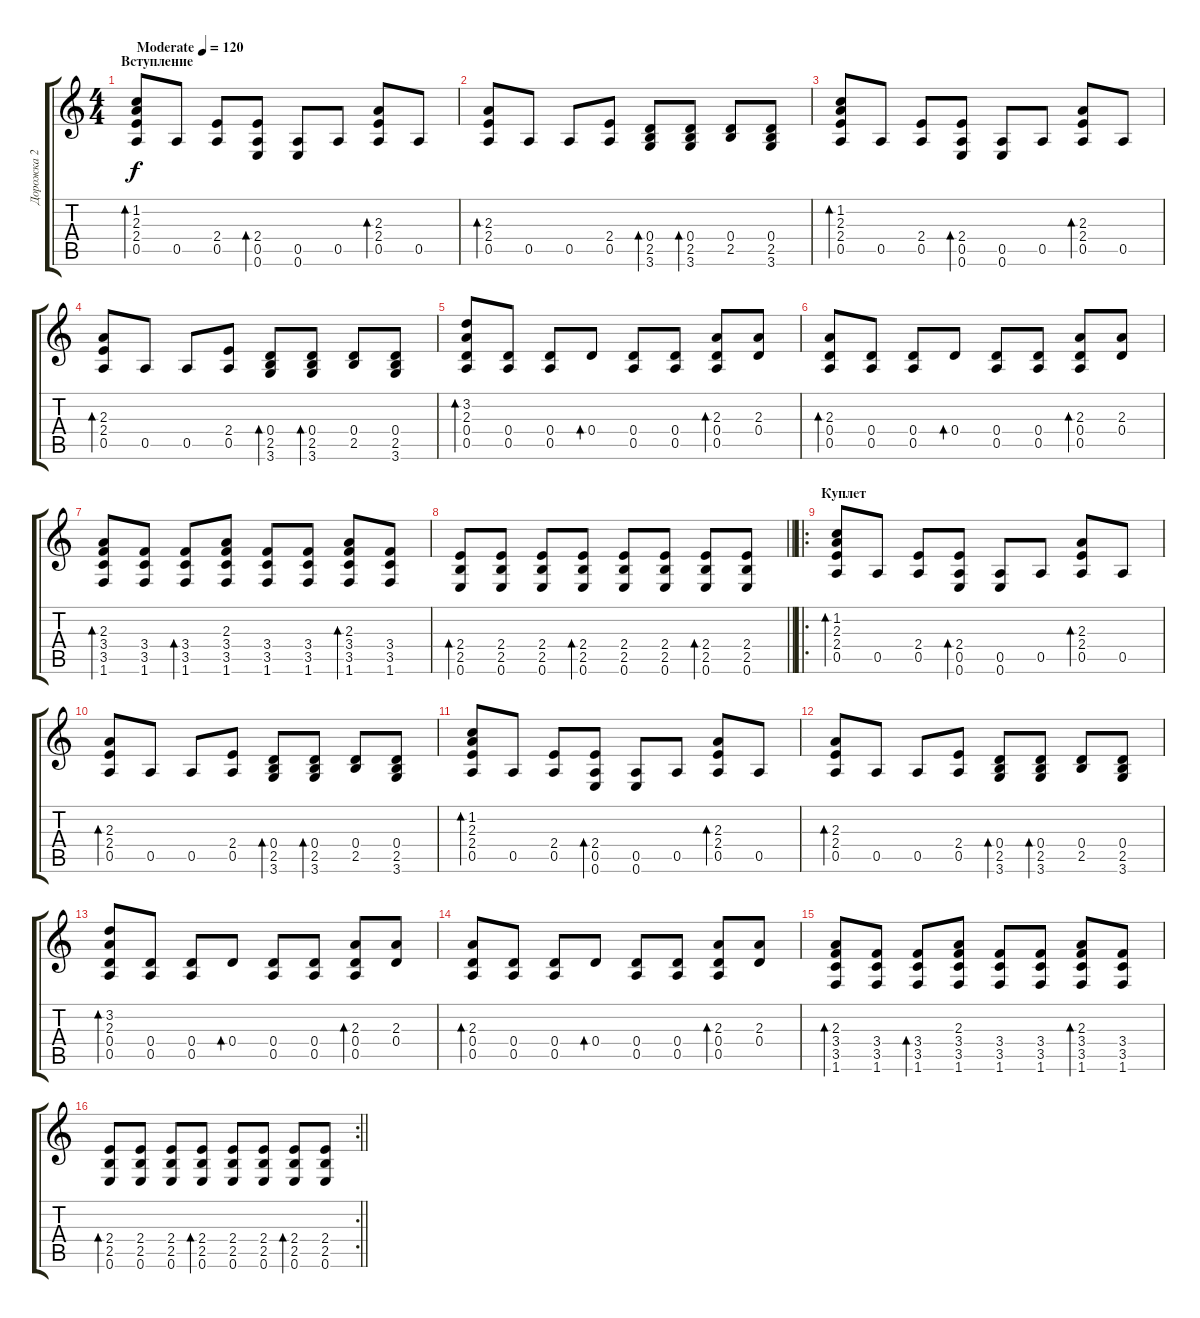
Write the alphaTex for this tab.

\track ("Дорожка 2" "Дорожка 2") {instrument acousticguitarsteel}
\staff {score tabs}
\tuning (E4 B3 G3 D3 A2 E2) {hide}
\ts (4 4)
\section ("" "Вступление")
\tempo (120 "Moderate")
\clef g2
\ks c
(1.2 2.3 2.4 0.5).8{bd 30 dy f instrument acousticguitarsteel} 0.5.8 (2.4 0.5).8 (2.4 0.5 0.6).8{bd 60} (0.5 0.6).8 0.5.8 (2.3 2.4 0.5).8{bd 60} 0.5.8 |
(2.3 2.4 0.5).8{bd 60} 0.5.8 0.5.8 (2.4 0.5).8 (0.4 2.5 3.6).8{bd 60} (0.4 2.5 3.6).8{bd 60} (0.4 2.5).8 (0.4 2.5 3.6).8 |
(1.2 2.3 2.4 0.5).8{bd 30} 0.5.8 (2.4 0.5).8 (2.4 0.5 0.6).8{bd 60} (0.5 0.6).8 0.5.8 (2.3 2.4 0.5).8{bd 60} 0.5.8 |
(2.3 2.4 0.5).8{bd 60} 0.5.8 0.5.8 (2.4 0.5).8 (0.4 2.5 3.6).8{bd 60} (0.4 2.5 3.6).8{bd 60} (0.4 2.5).8 (0.4 2.5 3.6).8 |
(3.2 2.3 0.4 0.5).8{bd 30} (0.4 0.5).8 (0.4 0.5).8 0.4.8{bd 60} (0.4 0.5).8 (0.4 0.5).8 (2.3 0.4 0.5).8{bd 60} (2.3 0.4).8 |
(2.3 0.4 0.5).8{bd 30} (0.4 0.5).8 (0.4 0.5).8 0.4.8{bd 60} (0.4 0.5).8 (0.4 0.5).8 (2.3 0.4 0.5).8{bd 60} (2.3 0.4).8 |
(2.3 3.4 3.5 1.6).8{bd 60} (3.4 3.5 1.6).8 (3.4 3.5 1.6).8{bd 60} (2.3 3.4 3.5 1.6).8 (3.4 3.5 1.6).8 (3.4 3.5 1.6).8 (2.3 3.4 3.5 1.6).8{bd 60} (3.4 3.5 1.6).8 |
\barLineRight lightlight
(2.4 2.5 0.6).8{bd 60} (2.4 2.5 0.6).8 (2.4 2.5 0.6).8 (2.4 2.5 0.6).8{bd 60} (2.4 2.5 0.6).8 (2.4 2.5 0.6).8 (2.4 2.5 0.6).8{bd 60} (2.4 2.5 0.6).8 |
\ro
\section ("" "Куплет")
(1.2 2.3 2.4 0.5).8{bd 30} 0.5.8 (2.4 0.5).8 (2.4 0.5 0.6).8{bd 60} (0.5 0.6).8 0.5.8 (2.3 2.4 0.5).8{bd 60} 0.5.8 |
(2.3 2.4 0.5).8{bd 60} 0.5.8 0.5.8 (2.4 0.5).8 (0.4 2.5 3.6).8{bd 60} (0.4 2.5 3.6).8{bd 60} (0.4 2.5).8 (0.4 2.5 3.6).8 |
(1.2 2.3 2.4 0.5).8{bd 30} 0.5.8 (2.4 0.5).8 (2.4 0.5 0.6).8{bd 60} (0.5 0.6).8 0.5.8 (2.3 2.4 0.5).8{bd 60} 0.5.8 |
(2.3 2.4 0.5).8{bd 60} 0.5.8 0.5.8 (2.4 0.5).8 (0.4 2.5 3.6).8{bd 60} (0.4 2.5 3.6).8{bd 60} (0.4 2.5).8 (0.4 2.5 3.6).8 |
(3.2 2.3 0.4 0.5).8{bd 30} (0.4 0.5).8 (0.4 0.5).8 0.4.8{bd 60} (0.4 0.5).8 (0.4 0.5).8 (2.3 0.4 0.5).8{bd 60} (2.3 0.4).8 |
(2.3 0.4 0.5).8{bd 30} (0.4 0.5).8 (0.4 0.5).8 0.4.8{bd 60} (0.4 0.5).8 (0.4 0.5).8 (2.3 0.4 0.5).8{bd 60} (2.3 0.4).8 |
(2.3 3.4 3.5 1.6).8{bd 60} (3.4 3.5 1.6).8 (3.4 3.5 1.6).8{bd 60} (2.3 3.4 3.5 1.6).8 (3.4 3.5 1.6).8 (3.4 3.5 1.6).8 (2.3 3.4 3.5 1.6).8{bd 60} (3.4 3.5 1.6).8 |
\rc 2
\barLineRight lightlight
(2.4 2.5 0.6).8{bd 60} (2.4 2.5 0.6).8 (2.4 2.5 0.6).8 (2.4 2.5 0.6).8{bd 60} (2.4 2.5 0.6).8 (2.4 2.5 0.6).8 (2.4 2.5 0.6).8{bd 60} (2.4 2.5 0.6).8
